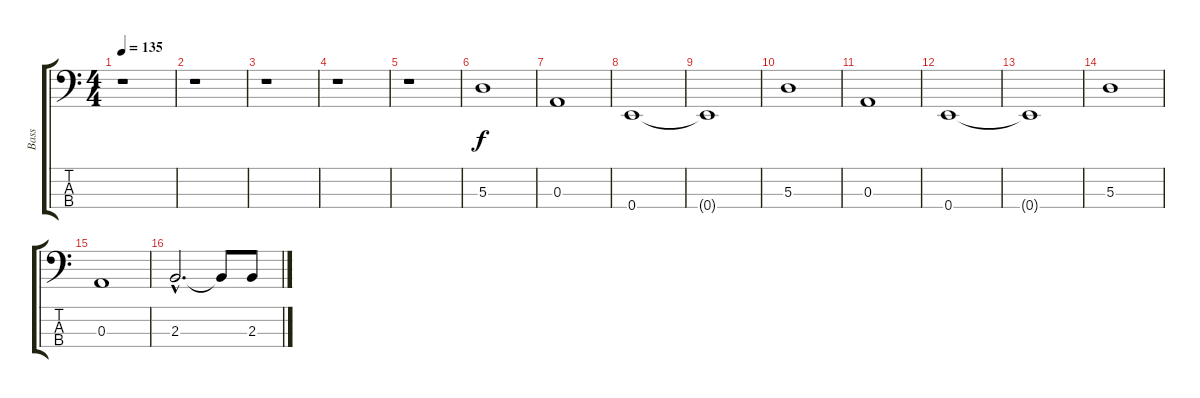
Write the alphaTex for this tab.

\track ("Bass" "Bass") {instrument electricbassfinger}
\staff {score tabs}
\tuning (G2 D2 A1 E1) {hide}
\ts (4 4)
\tempo 135
\clef f4
\ks c
r.1{dy f instrument electricbassfinger} |
r.1 |
r.1 |
r.1 |
r.1 |
5.3.1 |
0.3.1 |
0.4.1 |
0.4{t}.1 |
5.3.1 |
0.3.1 |
0.4.1 |
0.4{t}.1 |
5.3.1 |
0.3.1 |
2.3{hac}.2{d} 2.3{t}.8 2.3.8
